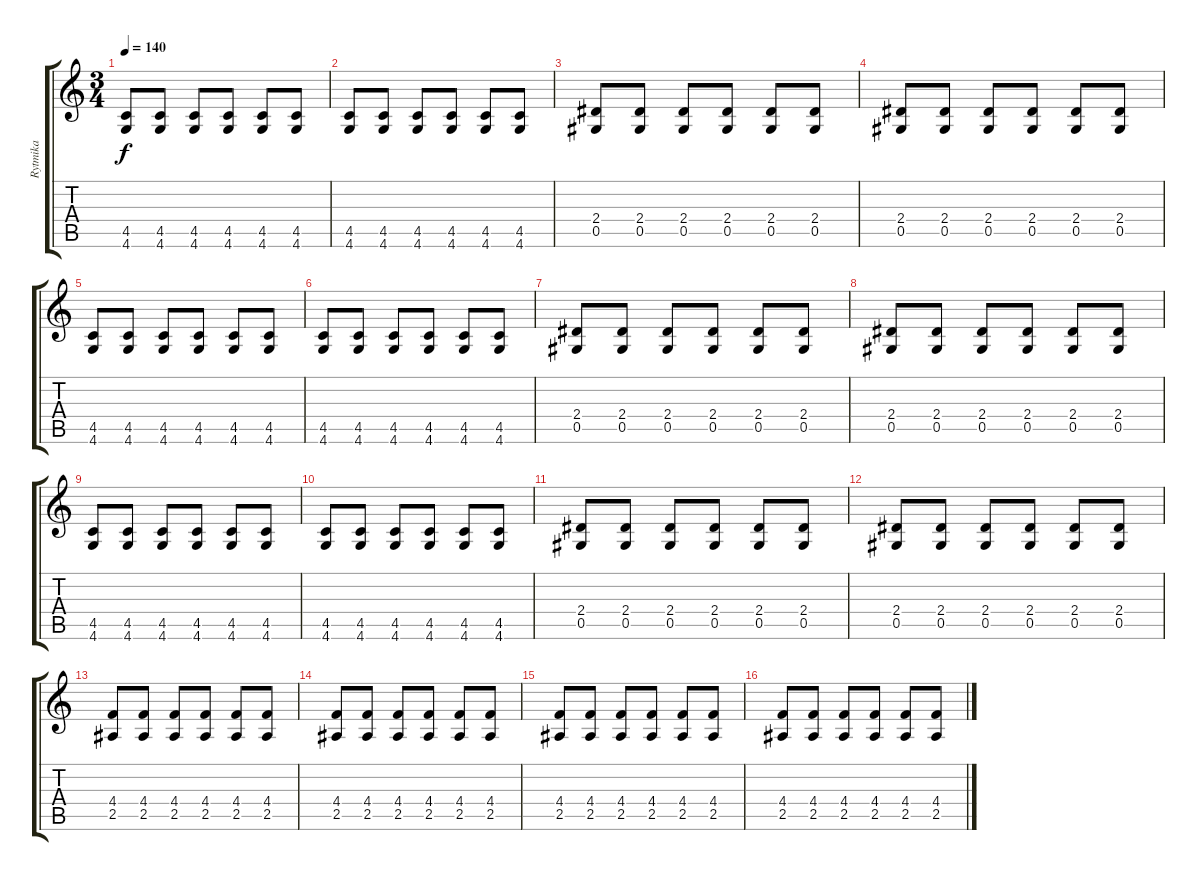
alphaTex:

\track ("Rytmika" "Rytmika") {instrument overdrivenguitar}
\staff {score tabs}
\tuning (Eb4 Bb3 Gb3 Db3 Ab2 Eb2) {hide}
\ts (3 4)
\tempo 140
\clef g2
\ks c
(4.5 4.6).8{dy f} (4.5 4.6).8 (4.5 4.6).8 (4.5 4.6).8 (4.5 4.6).8 (4.5 4.6).8 |
(4.5 4.6).8 (4.5 4.6).8 (4.5 4.6).8 (4.5 4.6).8 (4.5 4.6).8 (4.5 4.6).8 |
(2.4 0.5).8 (2.4 0.5).8 (2.4 0.5).8 (2.4 0.5).8 (2.4 0.5).8 (2.4 0.5).8 |
(2.4 0.5).8 (2.4 0.5).8 (2.4 0.5).8 (2.4 0.5).8 (2.4 0.5).8 (2.4 0.5).8 |
(4.5 4.6).8 (4.5 4.6).8 (4.5 4.6).8 (4.5 4.6).8 (4.5 4.6).8 (4.5 4.6).8 |
(4.5 4.6).8 (4.5 4.6).8 (4.5 4.6).8 (4.5 4.6).8 (4.5 4.6).8 (4.5 4.6).8 |
(2.4 0.5).8 (2.4 0.5).8 (2.4 0.5).8 (2.4 0.5).8 (2.4 0.5).8 (2.4 0.5).8 |
(2.4 0.5).8 (2.4 0.5).8 (2.4 0.5).8 (2.4 0.5).8 (2.4 0.5).8 (2.4 0.5).8 |
(4.5 4.6).8 (4.5 4.6).8 (4.5 4.6).8 (4.5 4.6).8 (4.5 4.6).8 (4.5 4.6).8 |
(4.5 4.6).8 (4.5 4.6).8 (4.5 4.6).8 (4.5 4.6).8 (4.5 4.6).8 (4.5 4.6).8 |
(2.4 0.5).8 (2.4 0.5).8 (2.4 0.5).8 (2.4 0.5).8 (2.4 0.5).8 (2.4 0.5).8 |
(2.4 0.5).8 (2.4 0.5).8 (2.4 0.5).8 (2.4 0.5).8 (2.4 0.5).8 (2.4 0.5).8 |
(4.4 2.5).8 (4.4 2.5).8 (4.4 2.5).8 (4.4 2.5).8 (4.4 2.5).8 (4.4 2.5).8 |
(4.4 2.5).8 (4.4 2.5).8 (4.4 2.5).8 (4.4 2.5).8 (4.4 2.5).8 (4.4 2.5).8 |
(4.4 2.5).8 (4.4 2.5).8 (4.4 2.5).8 (4.4 2.5).8 (4.4 2.5).8 (4.4 2.5).8 |
(4.4 2.5).8 (4.4 2.5).8 (4.4 2.5).8 (4.4 2.5).8 (4.4 2.5).8 (4.4 2.5).8
